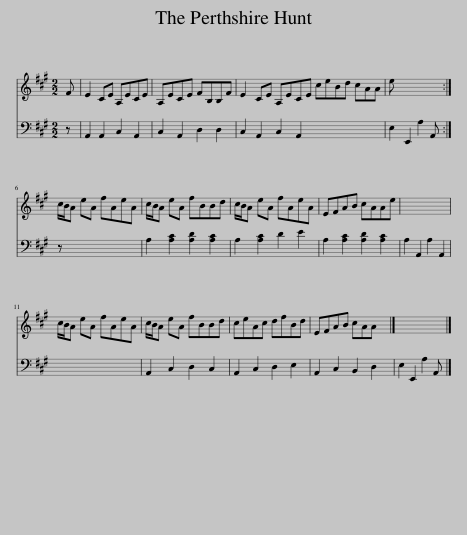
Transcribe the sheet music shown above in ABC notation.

X:1
%%score 1 2
L:1/8
M:2/2
I:linebreak $
K:A
V:1 treble
V:2 bass
V:1
 F | E2 CE A,ECE | A,ECE FB,B,F | E2 CE A,ECE ceBd cAA | e x6 :|$ %5
 c/B/A eA fAeA | c/B/A eA fBBd | c/B/A eA fAeA | EFAB cAAe | x8 |$ %10
 c/B/A eA fAeA | c/B/A eA fBBd | ceAc dfBd | EFAB cAA x |] x7 |] %15
V:2
 z | A,,2 A,,2 C,2 A,,2 | C,2 A,,2 D,2 D,2 | C,2 A,,2 C,2 A,,2 x7 | E,2 E,,2 A,2 A,, :|$ %5
 z x7 | A,2 [A,C]2 [A,D]2 [A,C]2 | A,2 [A,C]2 D2 E2 | A,2 [A,C]2 [A,D]2 [A,C]2 | A,2 A,,2 A,2 A,,2 |$ %10
 x8 | A,,2 C,2 D,2 C,2 | A,,2 C,2 D,2 E,2 | A,,2 C,2 B,,2 D,2 |] E,2 E,,2 A,2 A,, |] %15
